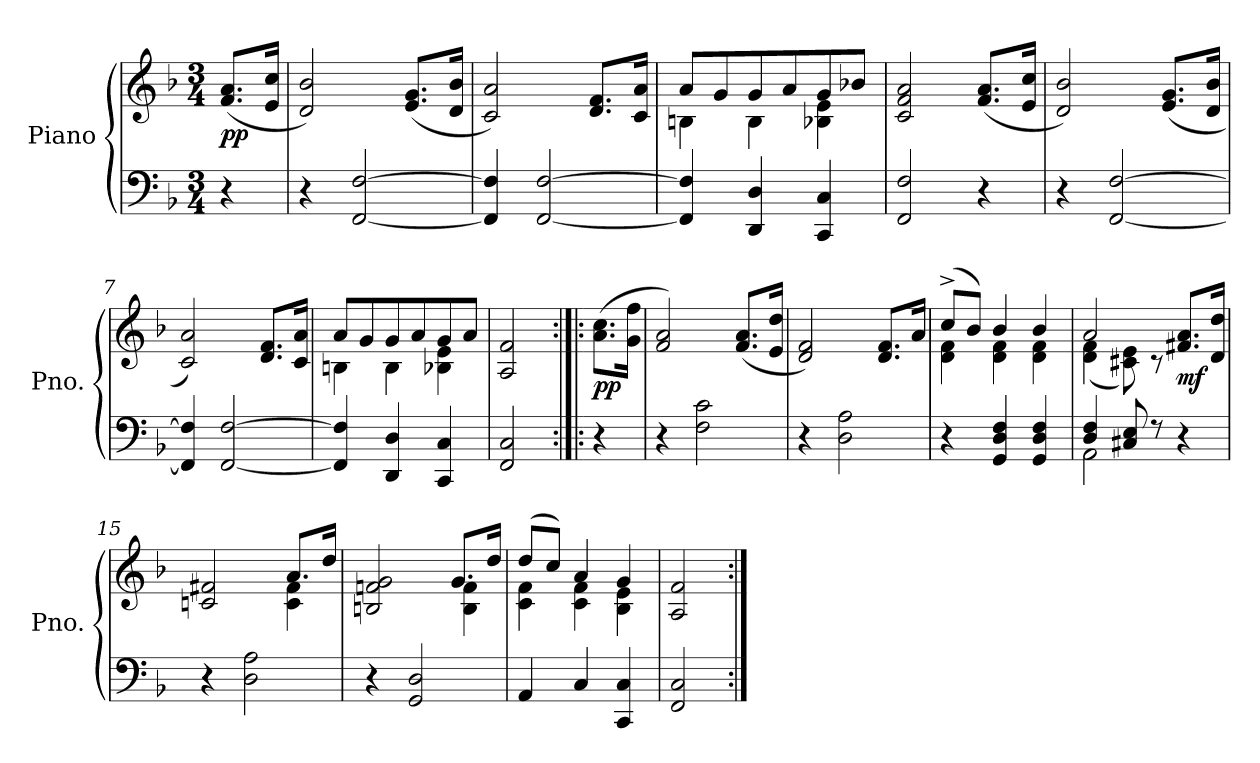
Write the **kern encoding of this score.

**kern	**kern	**dynam
*part1	*part1	*part1
*staff2	*staff1	*staff1/2
*I"Piano	*	*
*I'Pno.	*	*
*clefF4	*clefG2	*
*k[b-]	*k[b-]	*
*M3/4	*M3/4	*
*MM70	*MM70	*
=1	=1	=1
!	!	!LO:DY:b
4r	(<8.f/ 8.a/L	pp
.	16e/ 16cc/Jk	.
=2	=2	=2
4r	2d/ 2b-/)	.
[2FF/ [2F/	.	.
.	(<8.e/ 8.g/L	.
.	16d/ 16b-/Jk	.
=3	=3	=3
4FF/] 4F/]	2c/ 2a/)	.
[2FF/ [2F/	.	.
.	8.d/ 8.f/L	.
.	16c/ 16a/Jk	.
=4	=4	=4
*	*^	*
4FF/] 4F/]	8a/L	4Bn\	.
.	8g/	.	.
4DD/ 4D/	8g/	4B\	.
.	8a/	.	.
4CC/ 4C/	8g/	4B-X\ 4e\	.
.	8b-X/J	.	.
*	*v	*v	*
=5	=5	=5
2FF/ 2F/	2c/ 2f/ 2a/	.
4r	(<8.f/ 8.a/L	.
.	16e/ 16cc/Jk	.
=6	=6	=6
4r	2d/ 2b-/)	.
[2FF/ [2F/	.	.
.	(<8.e/ 8.g/L	.
.	16d/ 16b-/Jk	.
=7	=7	=7
4FF/] 4F/]	2c/ 2a/)	.
[2FF/ [2F/	.	.
.	8.d/ 8.f/L	.
.	16c/ 16a/Jk	.
=8	=8	=8
*	*^	*
4FF/] 4F/]	8a/L	4Bn\	.
.	8g/	.	.
4DD/ 4D/	8g/	4B\	.
.	8a/	.	.
4CC/ 4C/	8g/	4B-X\ 4e\	.
.	8a/J	.	.
*	*v	*v	*
=9	=9	=9
2FF/ 2C/	2A/ 2f/	.
!!LO:LB:g=z
=10:|!|:	=10:|!|:	=10:|!|:
!	!	!LO:DY:b
4r	(>8.a\ 8.cc\L	pp
.	16g\ 16ff\Jk	.
=11	=11	=11
4r	2f/ 2a/)	.
2F\ 2c\	.	.
.	(<8.f/ 8.a/L	.
.	16e/ 16dd/Jk	.
=12	=12	=12
4r	2d/ 2f/)	.
2D\ 2A\	.	.
.	8.d/ 8.f/L	.
.	16a/Jk	.
=13	=13	=13
*	*^	*
4r	(>8cc^/L	4d\ 4f\	.
.	8b-/J)	.	.
4GG/ 4D/ 4F/	4b-/	4d\ 4f\	.
4GG/ 4D/ 4F/	4b-/	4d\ 4f\	.
=14	=14	=14	=14
*^	*	*	*
4D/ 4F/	2AA\	2a/	(<4d\ 4f\	.
8C#X/ 8E/	.	.	8c#X\ 8e\)	.
8r	.	.	8r	.
!	!	!	!	!LO:DY:b
4r	4ryy	8.f#X/ 8.a/L	4ryy	mf
.	.	16d/ 16dd/Jk	.	.
*v	*v	*	*	*
=15	=15	=15	=15
4r	2cn/ 2f#X/	2ryy	.
2D\ 2A\	.	.	.
.	8.a/L	4c\ 4f#\	.
.	16dd/Jk	.	.
=16	=16	=16	=16
4r	2Bn/ 2fn/ 2g/	2ryy	.
2GG/ 2D/	.	.	.
.	8.g/L	4B\ 4f\	.
.	16dd/Jk	.	.
=17	=17	=17	=17
4AA/	(>8dd/L	4c\ 4f\	.
.	8cc/J)	.	.
4C/	4a/	4c\ 4f\	.
4CC/ 4C/	4g/	4B-\ 4e\	.
*	*v	*v	*
!!LO:LB:g=z
=18	=18	=18
2FF/ 2C/	2A/ 2f/	.
=:|!	=:|!	=:|!
*-	*-	*-
